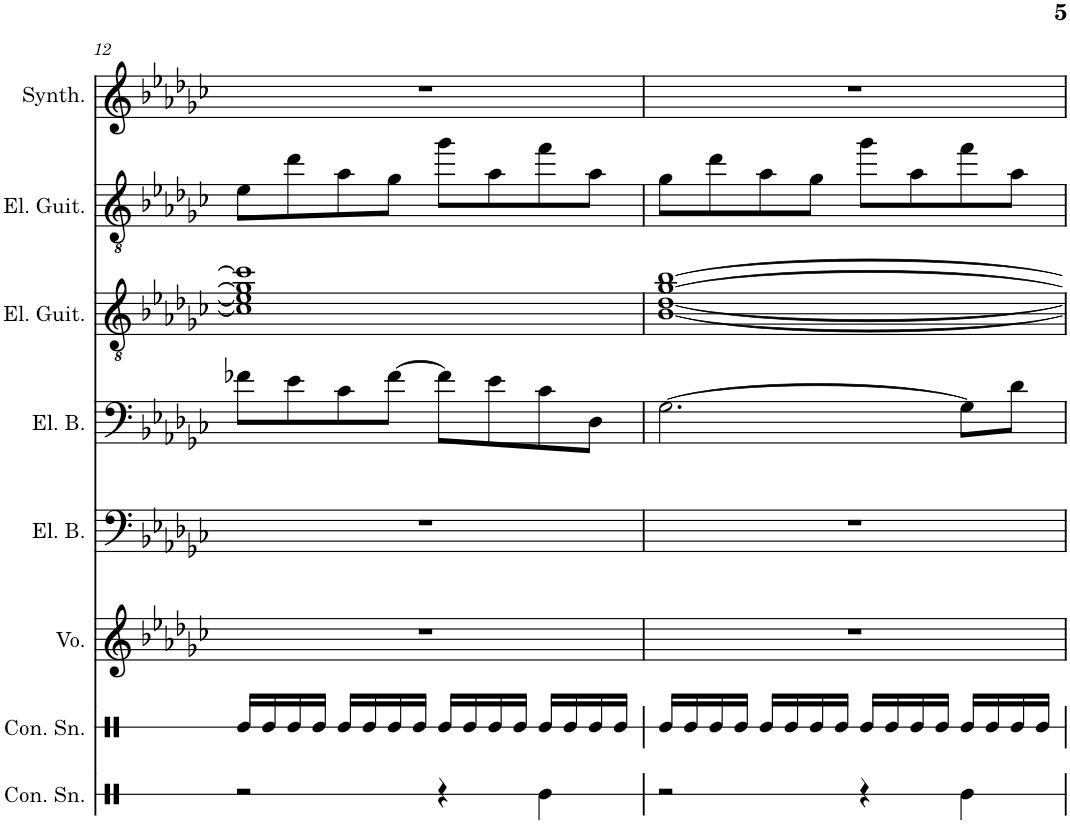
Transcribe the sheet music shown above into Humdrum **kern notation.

**kern	**kern	**kern	**kern	**kern	**kern	**kern	**kern
*part8	*part7	*part6	*part5	*part4	*part3	*part2	*part1
*staff8	*staff7	*staff6	*staff5	*staff4	*staff3	*staff2	*staff1
*I"Concert Snare Drum	*I"Concert Snare Drum	*I"Voice	*I"Electric Bass	*I"Electric Bass	*I"Electric Guitar	*I"Electric Guitar	*I"Saw Synthesizer
*I'Con. Sn.	*I'Con. Sn.	*I'Vo.	*I'El. B.	*I'El. B.	*I'El. Guit.	*I'El. Guit.	*I'Synth.
!!LO:PB:g=z
*clefX	*clefX	*clefG2	*clefF4	*clefF4	*clefGv2	*clefGv2	*clefG2
*	*	*	*Trd7c12	*Trd7c12	*	*	*
*k[]	*k[]	*k[b-e-a-d-g-c-]	*k[b-e-a-d-g-c-]	*k[b-e-a-d-g-c-]	*k[b-e-a-d-g-c-]	*k[b-e-a-d-g-c-]	*k[b-e-a-d-g-c-]
*M4/4	*M4/4	*M4/4	*M4/4	*M4/4	*M4/4	*M4/4	*M4/4
=12	=12	=12	=12	=12	=12	=12	=12
2r	16Re/LL	1r	1r	8f-X\L	1c-] 1e-] 1g-] 1cc-]	8e-\L	1r
.	16Re/	.	.	.	.	.	.
.	16Re/	.	.	8e-\	.	8dd-\	.
.	16Re/JJ	.	.	.	.	.	.
.	16Re/LL	.	.	8c-\	.	8a-\	.
.	16Re/	.	.	.	.	.	.
.	16Re/	.	.	[8f-\J	.	8g-\J	.
.	16Re/JJ	.	.	.	.	.	.
4r	16Re/LL	.	.	8f-\L]	.	8gg-\L	.
.	16Re/	.	.	.	.	.	.
.	16Re/	.	.	8e-\	.	8a-\	.
.	16Re/JJ	.	.	.	.	.	.
4Re\	16Re/LL	.	.	8c-\	.	8ff\	.
.	16Re/	.	.	.	.	.	.
.	16Re/	.	.	8D-\J	.	8a-\J	.
.	16Re/JJ	.	.	.	.	.	.
=13	=13	=13	=13	=13	=13	=13	=13
2r	16Re/LL	1r	1r	[2.G-\	[1B- [1d- [1g- [1b-	8g-\L	1r
.	16Re/	.	.	.	.	.	.
.	16Re/	.	.	.	.	8dd-\	.
.	16Re/JJ	.	.	.	.	.	.
.	16Re/LL	.	.	.	.	8a-\	.
.	16Re/	.	.	.	.	.	.
.	16Re/	.	.	.	.	8g-\J	.
.	16Re/JJ	.	.	.	.	.	.
4r	16Re/LL	.	.	.	.	8gg-\L	.
.	16Re/	.	.	.	.	.	.
.	16Re/	.	.	.	.	8a-\	.
.	16Re/JJ	.	.	.	.	.	.
4Re\	16Re/LL	.	.	8G-\L]	.	8ff\	.
.	16Re/	.	.	.	.	.	.
.	16Re/	.	.	8d-\J	.	8a-\J	.
.	16Re/JJ	.	.	.	.	.	.
=	=	=	=	=	=	=	=
*-	*-	*-	*-	*-	*-	*-	*-
